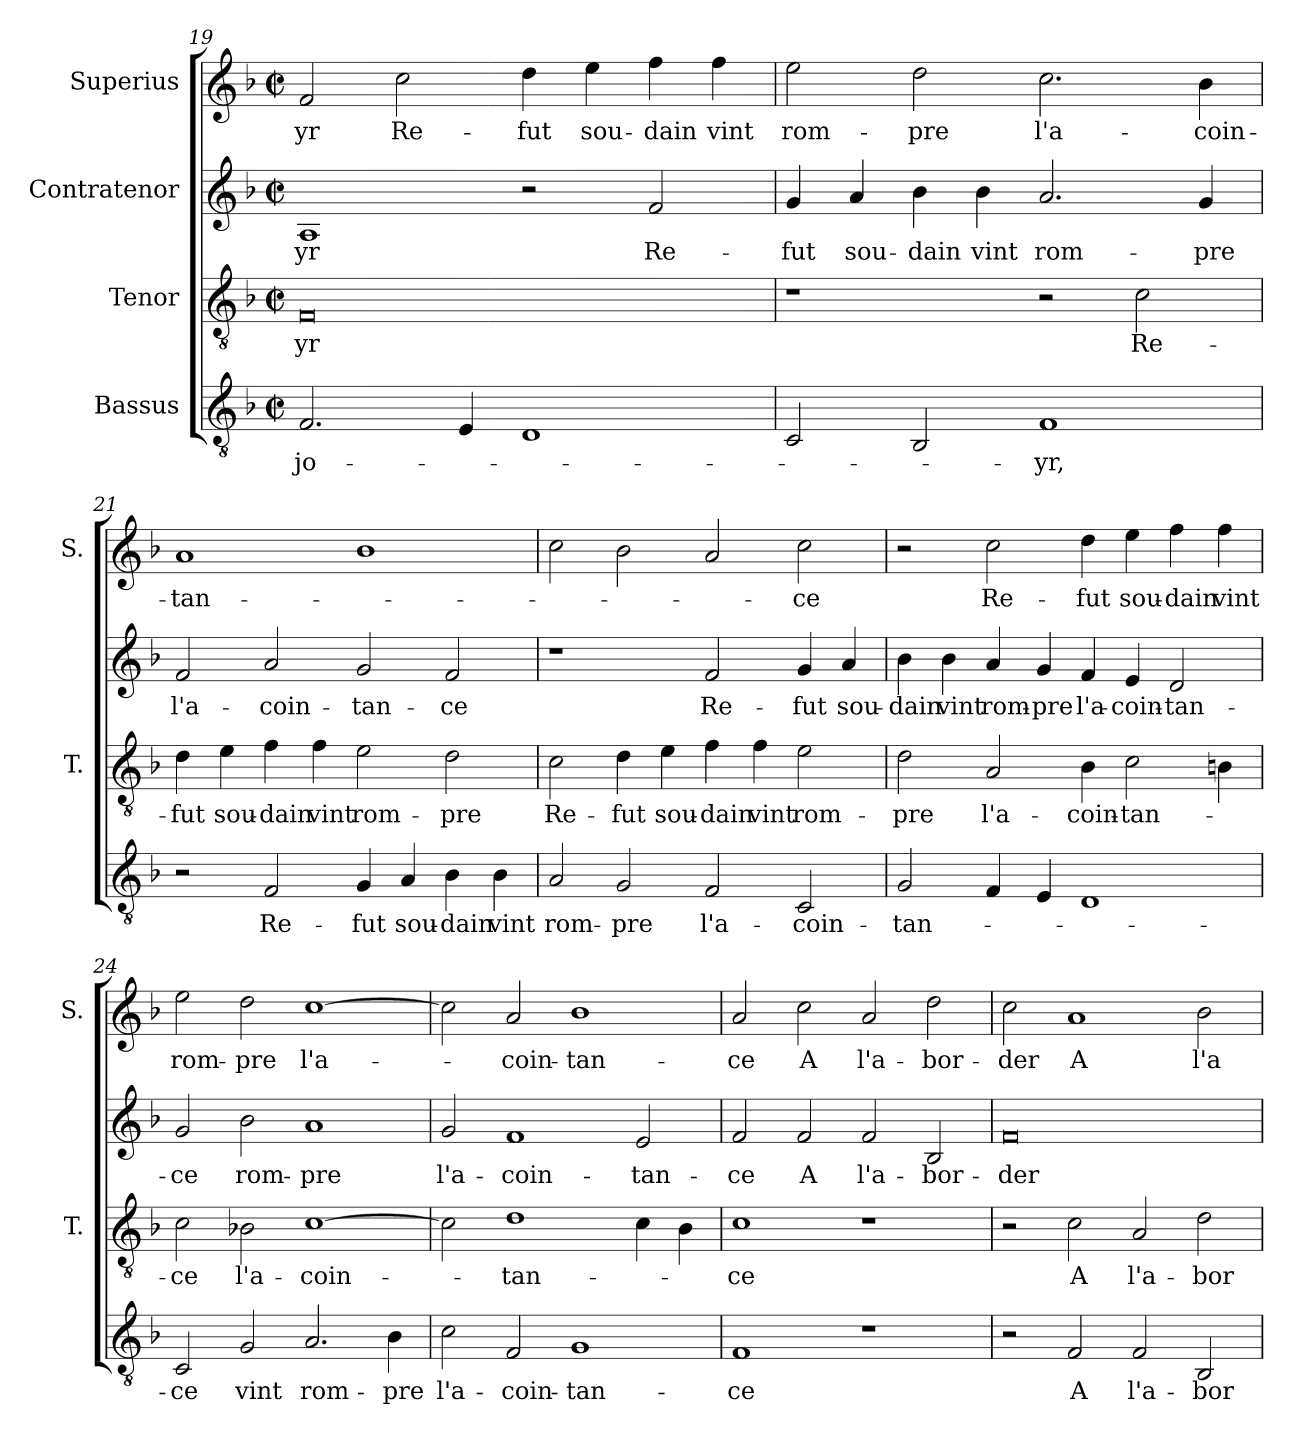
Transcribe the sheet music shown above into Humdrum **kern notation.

**kern	**text	**kern	**text	**kern	**text	**kern	**text
*part4	*part4	*part3	*part3	*part2	*part2	*part1	*part1
*staff4	*staff4	*staff3	*staff3	*staff2	*staff2	*staff1	*staff1
*I"Bassus	*	*I"Tenor	*	*I"Contratenor	*	*I"Superius	*
*	*	*I'T.	*	*	*	*I'S.	*
*clefGv2	*	*clefGv2	*	*clefG2	*	*clefG2	*
*k[b-]	*	*k[b-]	*	*k[b-]	*	*k[b-]	*
*F:	*	*F:	*	*F:	*	*F:	*
*M2/2	*	*M2/2	*	*M2/2	*	*M2/2	*
*met(c|)	*	*met(c|)	*	*met(c|)	*	*met(c|)	*
=19	=19	=19	=19	=19	=19	=19	=19
2.F/	jo-	0F/	-yr	1A/	-yr	2f/	-yr
.	.	.	.	.	.	2cc\	Re-
4E/	.	.	.	.	.	.	.
1D/	.	.	.	2r	.	4dd\	-fut
.	.	.	.	.	.	4ee\	sou-
.	.	.	.	2f/	Re-	4ff\	-dain
.	.	.	.	.	.	4ff\	vint
=20	=20	=20	=20	=20	=20	=20	=20
2C/	.	1r	.	4g/	-fut	2ee\	rom-
.	.	.	.	4a/	sou-	.	.
2BB-/	.	.	.	4b-\	-dain	2dd\	-pre
.	.	.	.	4b-\	vint	.	.
1F/	-yr,	2r	.	2.a/	rom-	2.cc\	l'a-
.	.	2c\	Re-	.	.	.	.
.	.	.	.	4g/	-pre	4b-\	-coin-
=21	=21	=21	=21	=21	=21	=21	=21
2r	.	4d\	-fut	2f/	l'a-	1a/	-tan-
.	.	4e\	sou-	.	.	.	.
2F/	Re-	4f\	-dain	2a/	-coin-	.	.
.	.	4f\	vint	.	.	.	.
4G/	-fut	2e\	rom-	2g/	-tan-	1b-\	.
4A/	sou-	.	.	.	.	.	.
4B-\	-dain	2d\	-pre	2f/	-ce	.	.
4B-\	vint	.	.	.	.	.	.
!!LO:LB:g=z
=22	=22	=22	=22	=22	=22	=22	=22
2A/	rom-	2c\	Re-	1r	.	2cc\	.
2G/	-pre	4d\	-fut	.	.	2b-\	.
.	.	4e\	sou-	.	.	.	.
2F/	l'a-	4f\	-dain	2f/	Re-	2a/	.
.	.	4f\	vint	.	.	.	.
2C/	-coin-	2e\	rom-	4g/	-fut	2cc\	-ce
.	.	.	.	4a/	sou-	.	.
=23	=23	=23	=23	=23	=23	=23	=23
2G/	-tan-	2d\	-pre	4b-\	-dain	2r	.
.	.	.	.	4b-\	vint	.	.
4F/	.	2A/	l'a-	4a/	rom-	2cc\	Re-
4E/	.	.	.	4g/	-pre	.	.
1D/	.	4B-\	-coin-	4f/	l'a-	4dd\	-fut
.	.	2c\	-tan-	4e/	-coin-	4ee\	sou-
.	.	.	.	2d/	-tan-	4ff\	-dain
.	.	4Bn\	.	.	.	4ff\	vint
=24	=24	=24	=24	=24	=24	=24	=24
2C/	-ce	2c\	-ce	2g/	-ce	2ee\	rom-
2G/	vint	2B-X\	l'a-	2b-\	rom-	2dd\	-pre
2.A/	rom-	[1c\	-coin-	1a/	-pre	[1cc\	l'a-
4B-\	-pre	.	.	.	.	.	.
=25	=25	=25	=25	=25	=25	=25	=25
2c\	l'a-	2c\]	.	2g/	l'a-	2cc\]	.
2F/	-coin-	1d\	-tan-	1f/	-coin-	2a/	-coin-
1G/	-tan-	.	.	.	.	1b-\	-tan-
.	.	4c\	.	2e/	-tan-	.	.
.	.	4B-\	.	.	.	.	.
!!LO:PB:g=z
=26	=26	=26	=26	=26	=26	=26	=26
1F/	-ce	1c\	-ce	2f/	-ce	2a/	-ce
.	.	.	.	2f/	A	2cc\	A
1r	.	1r	.	2f/	l'a-	2a/	l'a-
.	.	.	.	2B-/	-bor-	2dd\	-bor-
=27	=27	=27	=27	=27	=27	=27	=27
2r	.	2r	.	0f/	-der	2cc\	-der
2F/	A	2c\	A	.	.	1a/	A
2F/	l'a-	2A/	l'a-	.	.	.	.
2BB-/	-bor-	2d\	-bor-	.	.	2b-\	l'a-
=	=	=	=	=	=	=	=
*-	*-	*-	*-	*-	*-	*-	*-
